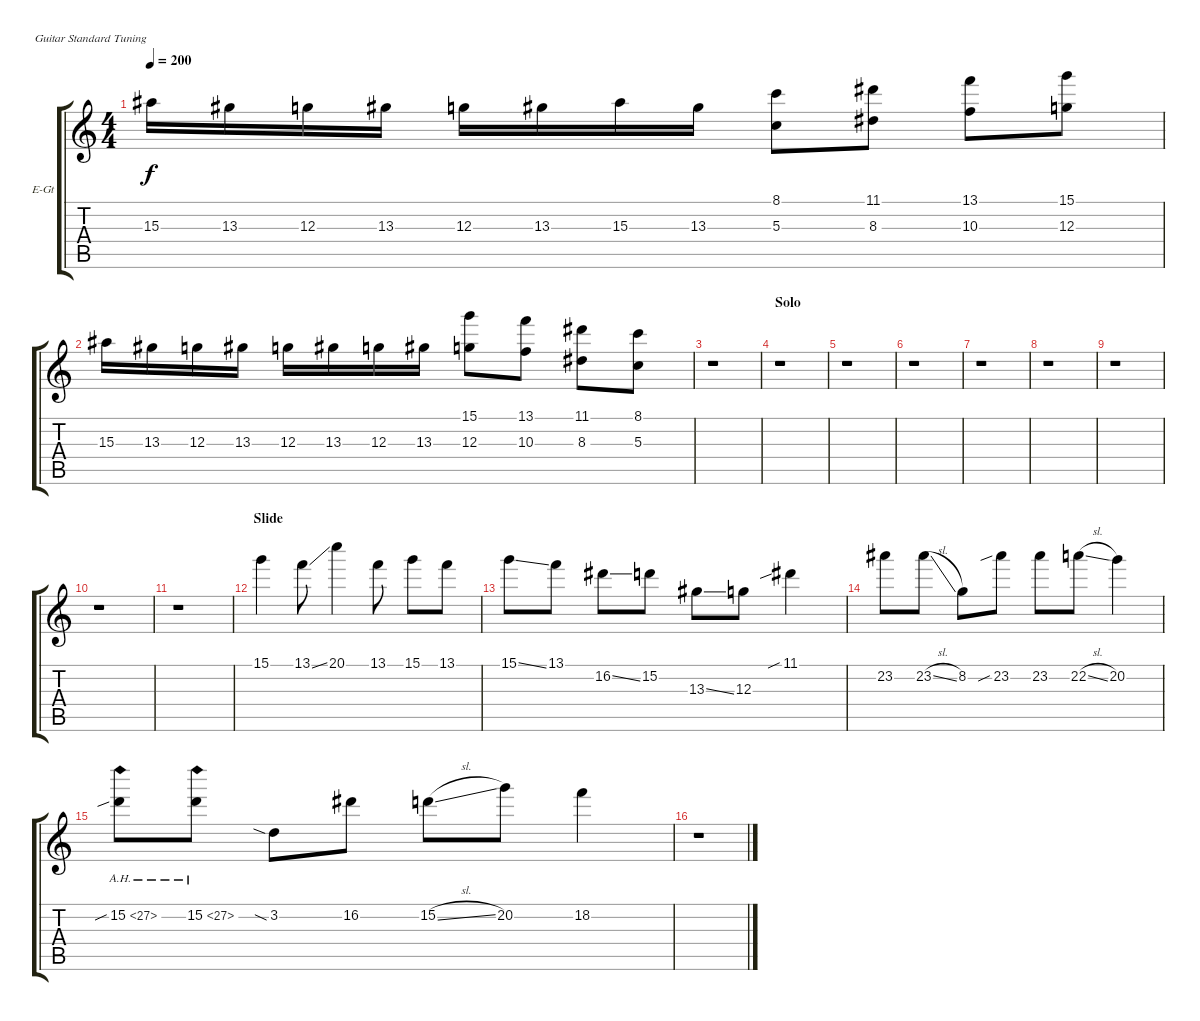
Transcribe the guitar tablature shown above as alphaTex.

\bracketExtendMode groupsimilarinstruments
\firstSystemTrackNameOrientation horizontal
\otherSystemsTrackNameOrientation horizontal
\track ("Lead 2" "E-Gt") {instrument distortionguitar}
\staff {score tabs}
\tuning (E4 B3 G3 D3 A2 E2)
\ts (4 4)
\tempo 200
\clef g2
\ks aminor
15.3.16{dy f} 13.3.16 12.3.16 13.3.16 12.3.16 13.3.16 15.3.16 13.3.16 (8.1 5.3).8 (11.1 8.3).8 (13.1 10.3).8 (15.1 12.3).8 |
15.3.16 13.3.16 12.3.16 13.3.16 12.3.16 13.3.16 12.3.16 13.3.16 (15.1 12.3).8 (13.1 10.3).8 (11.1 8.3).8 (8.1 5.3).8 |
r.1 |
\section ("" "Solo")
r.1 |
r.1 |
r.1 |
r.1 |
r.1 |
r.1 |
r.1 |
r.1 |
\section ("" "Slide")
15.1.4 13.1{ss}.8 20.1.4 13.1.8 15.1.8 13.1.8 |
15.1{ss}.8 13.1.8 16.2{ss}.8 15.2.8 13.3{ss}.8 12.3.8 11.1{sib}.4 |
23.2.8 23.2{sl}.8 8.2.8 23.2{sib}.8 23.2.8 22.2{sl}.8 20.2.4 |
15.2{ah 12 sib}.8 15.2{ah 12}.8 3.2{sia}.8 16.2.8 15.2{sl}.8 20.2.8 18.2.4 |
r.1
